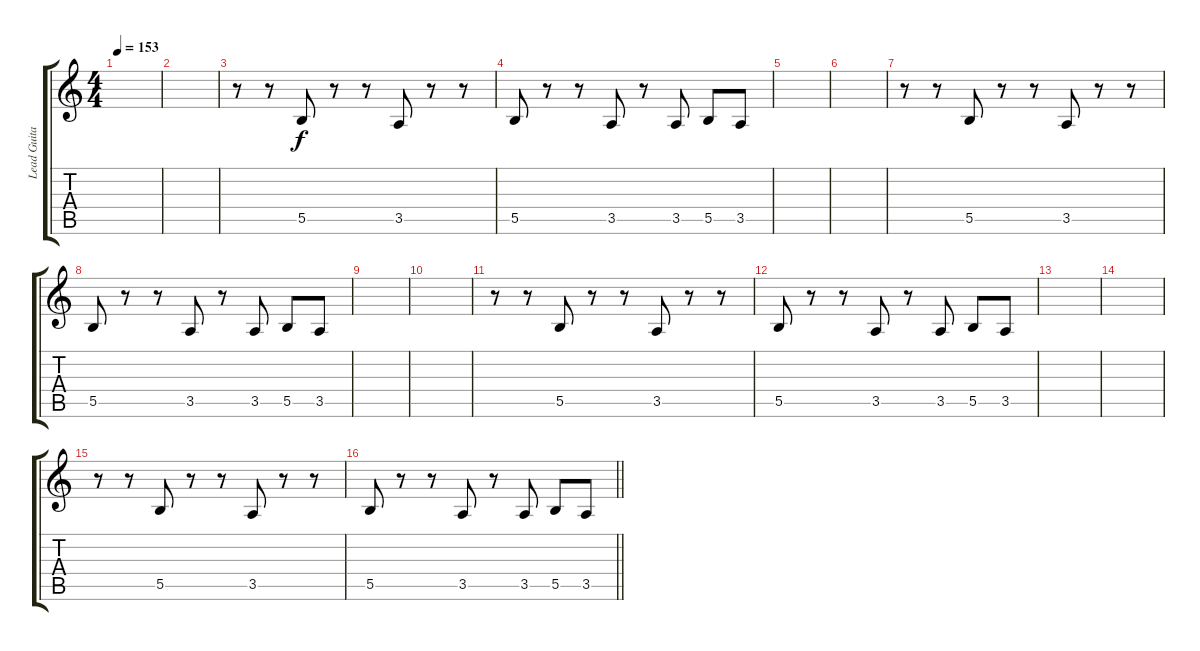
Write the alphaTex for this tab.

\track ("Lead Guitar" "Lead Guita") {instrument distortionguitar}
\staff {score tabs}
\tuning (Db4 Ab3 E3 B2 Gb2 B1) {hide}
\ts (4 4)
\tempo 153
\clef g2
\ks c
|
|
r.8 r.8 5.5.8 r.8 r.8 3.5.8 r.8 r.8 |
5.5.8 r.8 r.8 3.5.8 r.8 3.5.8 5.5.8 3.5.8 |
|
|
r.8 r.8 5.5.8 r.8 r.8 3.5.8 r.8 r.8 |
5.5.8 r.8 r.8 3.5.8 r.8 3.5.8 5.5.8 3.5.8 |
|
|
r.8 r.8 5.5.8 r.8 r.8 3.5.8 r.8 r.8 |
5.5.8 r.8 r.8 3.5.8 r.8 3.5.8 5.5.8 3.5.8 |
|
|
r.8 r.8 5.5.8 r.8 r.8 3.5.8 r.8 r.8 |
\barLineRight lightlight
5.5.8 r.8 r.8 3.5.8 r.8 3.5.8 5.5.8 3.5.8
